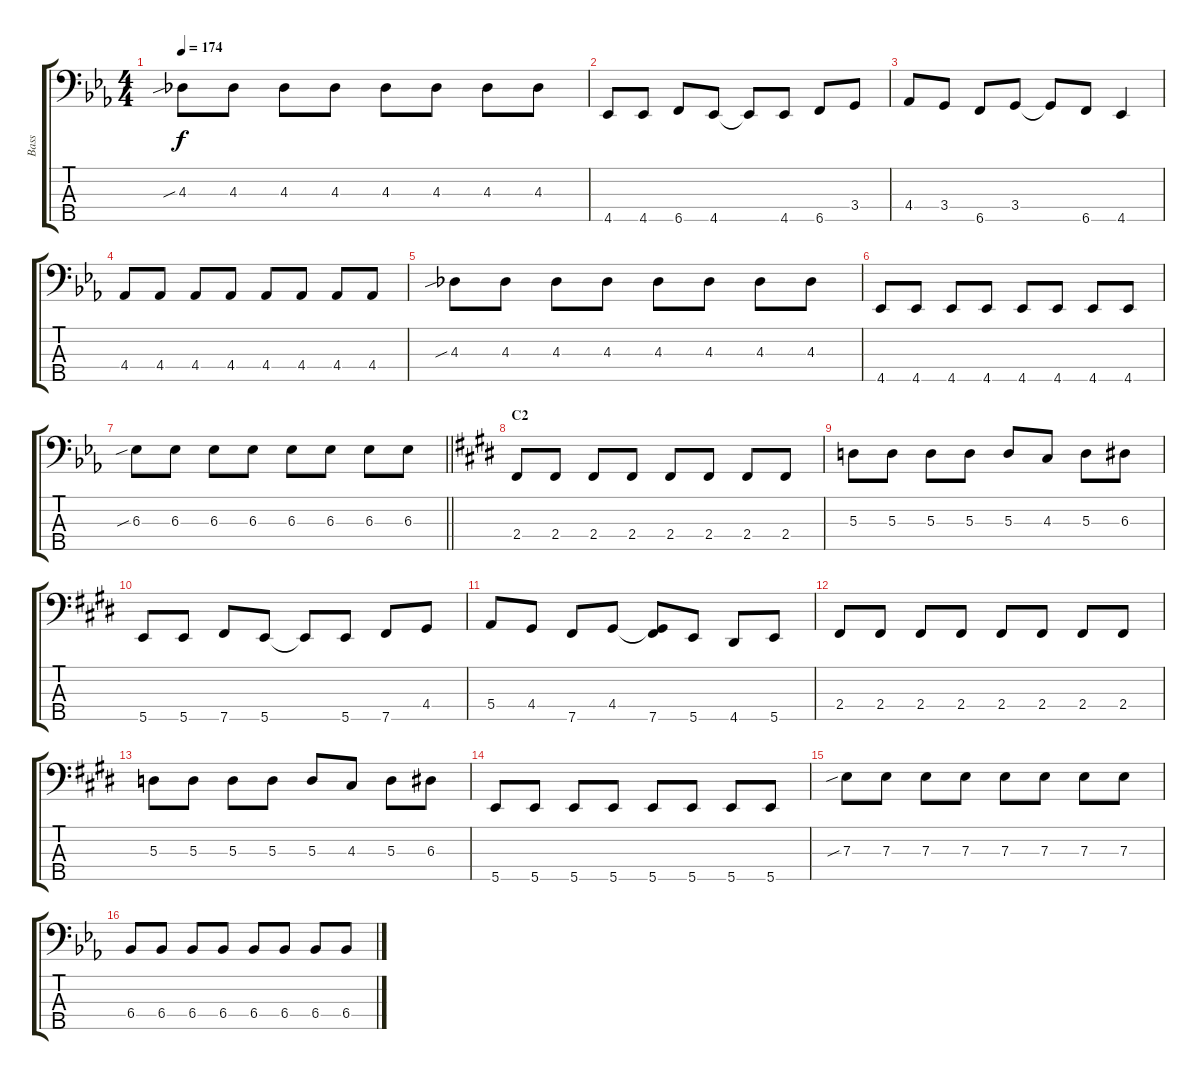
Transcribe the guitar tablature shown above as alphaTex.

\track ("Bass" "Bass") {instrument electricbassfinger}
\staff {score tabs}
\tuning (G2 D2 A1 E1 B0) {hide}
\ts (4 4)
\tempo 174
\clef f4
\ks eb
4.3{sib}.8{dy f} 4.3.8 4.3.8 4.3.8 4.3.8 4.3.8 4.3.8 4.3.8 |
4.5.8 4.5.8 6.5.8 4.5.8 4.5{t}.8 4.5.8 6.5.8 3.4.8 |
4.4.8 3.4.8 6.5.8 3.4.8 3.4{t}.8 6.5.8 4.5.4 |
4.4.8 4.4.8 4.4.8 4.4.8 4.4.8 4.4.8 4.4.8 4.4.8 |
4.3{sib}.8 4.3.8 4.3.8 4.3.8 4.3.8 4.3.8 4.3.8 4.3.8 |
4.5.8 4.5.8 4.5.8 4.5.8 4.5.8 4.5.8 4.5.8 4.5.8 |
\barLineRight lightlight
6.3{sib}.8 6.3.8 6.3.8 6.3.8 6.3.8 6.3.8 6.3.8 6.3.8 |
\section ("" "C2")
\ks e
2.4.8 2.4.8 2.4.8 2.4.8 2.4.8 2.4.8 2.4.8 2.4.8 |
5.3.8 5.3.8 5.3.8 5.3.8 5.3.8 4.3.8 5.3.8 6.3.8 |
5.5.8 5.5.8 7.5.8 5.5.8 5.5{t}.8 5.5.8 7.5.8 4.4.8 |
5.4.8 4.4.8 7.5.8 4.4.8 (4.4{t} 7.5).8 5.5.8 4.5.8 5.5.8 |
2.4.8 2.4.8 2.4.8 2.4.8 2.4.8 2.4.8 2.4.8 2.4.8 |
5.3.8 5.3.8 5.3.8 5.3.8 5.3.8 4.3.8 5.3.8 6.3.8 |
5.5.8 5.5.8 5.5.8 5.5.8 5.5.8 5.5.8 5.5.8 5.5.8 |
7.3{sib}.8 7.3.8 7.3.8 7.3.8 7.3.8 7.3.8 7.3.8 7.3.8 |
\ks eb
6.4.8 6.4.8 6.4.8 6.4.8 6.4.8 6.4.8 6.4.8 6.4.8
